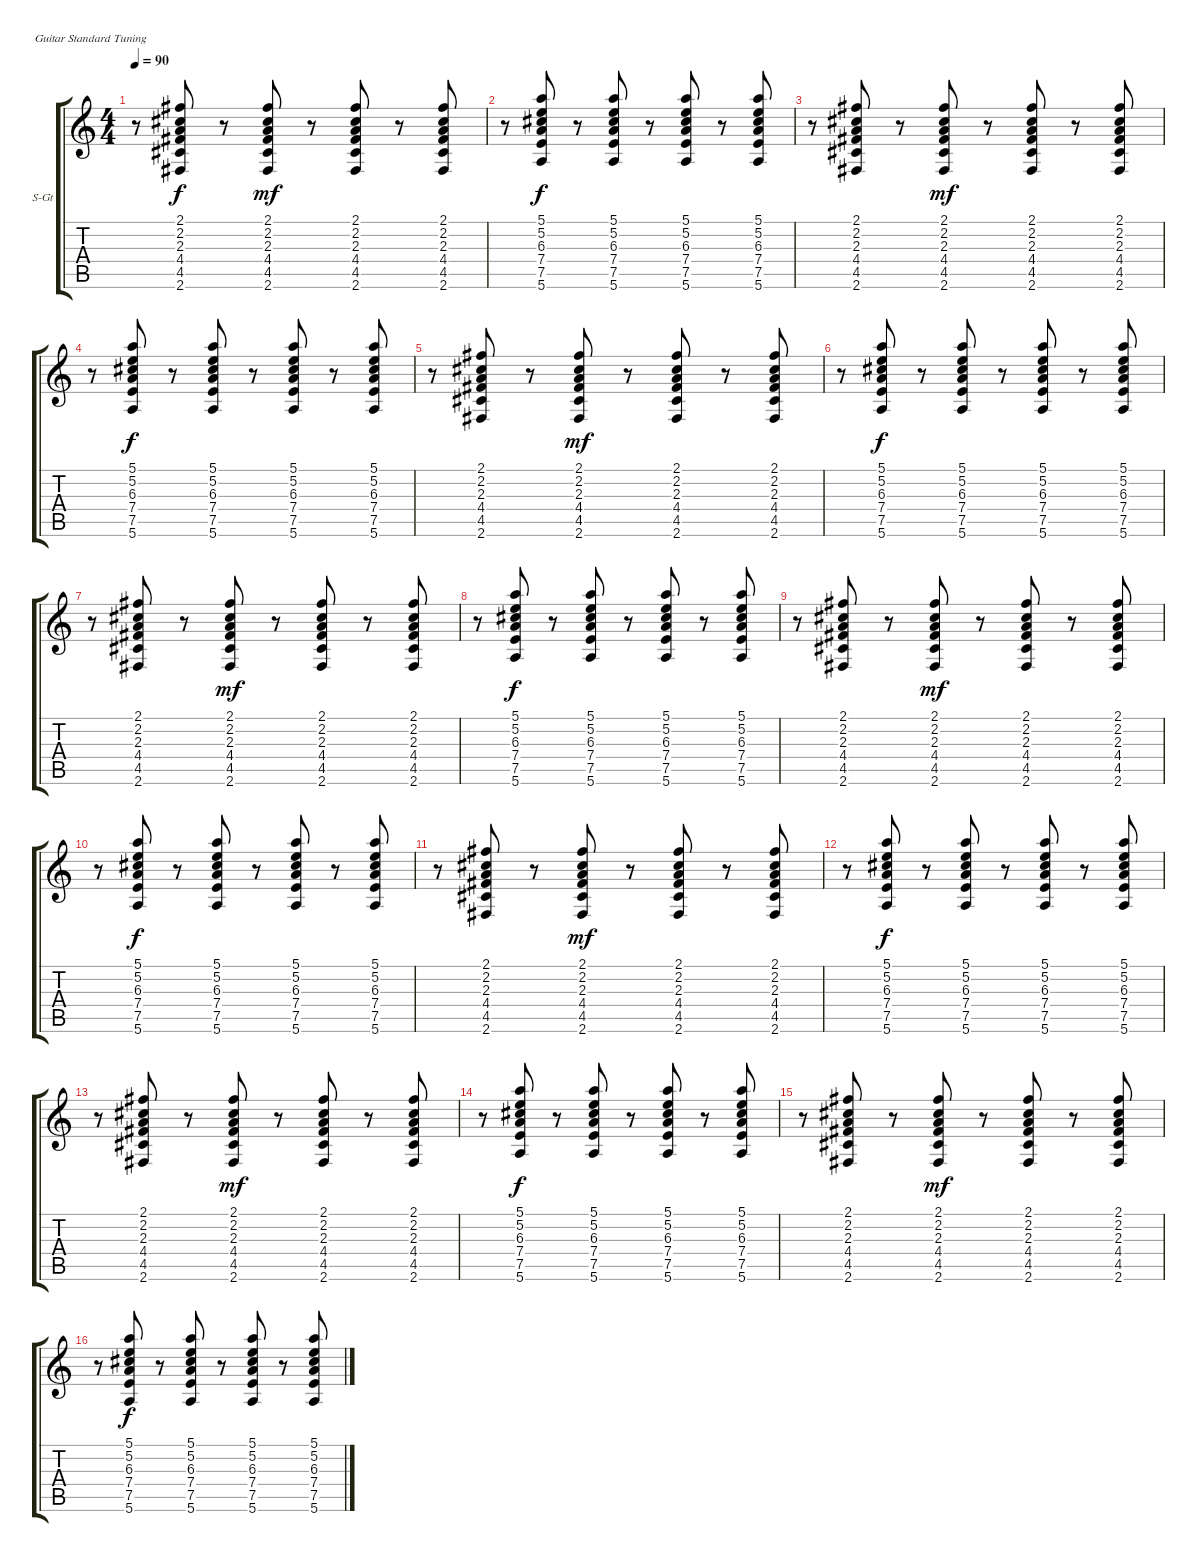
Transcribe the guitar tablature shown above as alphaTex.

\defaultSystemsLayout 4
\bracketExtendMode groupsimilarinstruments
\firstSystemTrackNameOrientation horizontal
\otherSystemsTrackNameOrientation horizontal
\track ("Steel Guitar" "S-Gt") {instrument acousticguitarsteel}
\staff {score tabs}
\tuning (E4 B3 G3 D3 A2 E2)
\ts (4 4)
\tempo 90
\clef g2
\ks c
r.8{dy mf} (2.1 2.2 2.3 4.4 4.5 2.6).8{dy f} r.8 (2.1 2.2 2.3 4.4 4.5 2.6).8{dy mf} r.8 (2.1 2.2 2.3 4.4 4.5 2.6).8 r.8 (2.1 2.2 2.3 4.4 4.5 2.6).8 |
r.8 (5.1 5.2 6.3 7.4 7.5 5.6).8{dy f} r.8 (5.1 5.2 6.3 7.4 7.5 5.6).8 r.8 (5.1 5.2 6.3 7.4 7.5 5.6).8 r.8 (5.1 5.2 6.3 7.4 7.5 5.6).8 |
r.8 (2.1 2.2 2.3 4.4 4.5 2.6).8 r.8 (2.1 2.2 2.3 4.4 4.5 2.6).8{dy mf} r.8 (2.1 2.2 2.3 4.4 4.5 2.6).8 r.8 (2.1 2.2 2.3 4.4 4.5 2.6).8 |
r.8 (5.1 5.2 6.3 7.4 7.5 5.6).8{dy f} r.8 (5.1 5.2 6.3 7.4 7.5 5.6).8 r.8 (5.1 5.2 6.3 7.4 7.5 5.6).8 r.8 (5.1 5.2 6.3 7.4 7.5 5.6).8 |
r.8 (2.1 2.2 2.3 4.4 4.5 2.6).8 r.8 (2.1 2.2 2.3 4.4 4.5 2.6).8{dy mf} r.8 (2.1 2.2 2.3 4.4 4.5 2.6).8 r.8 (2.1 2.2 2.3 4.4 4.5 2.6).8 |
r.8 (5.1 5.2 6.3 7.4 7.5 5.6).8{dy f} r.8 (5.1 5.2 6.3 7.4 7.5 5.6).8 r.8 (5.1 5.2 6.3 7.4 7.5 5.6).8 r.8 (5.1 5.2 6.3 7.4 7.5 5.6).8 |
r.8 (2.1 2.2 2.3 4.4 4.5 2.6).8 r.8 (2.1 2.2 2.3 4.4 4.5 2.6).8{dy mf} r.8 (2.1 2.2 2.3 4.4 4.5 2.6).8 r.8 (2.1 2.2 2.3 4.4 4.5 2.6).8 |
r.8 (5.1 5.2 6.3 7.4 7.5 5.6).8{dy f} r.8 (5.1 5.2 6.3 7.4 7.5 5.6).8 r.8 (5.1 5.2 6.3 7.4 7.5 5.6).8 r.8 (5.1 5.2 6.3 7.4 7.5 5.6).8 |
r.8 (2.1 2.2 2.3 4.4 4.5 2.6).8 r.8 (2.1 2.2 2.3 4.4 4.5 2.6).8{dy mf} r.8 (2.1 2.2 2.3 4.4 4.5 2.6).8 r.8 (2.1 2.2 2.3 4.4 4.5 2.6).8 |
r.8 (5.1 5.2 6.3 7.4 7.5 5.6).8{dy f} r.8 (5.1 5.2 6.3 7.4 7.5 5.6).8 r.8 (5.1 5.2 6.3 7.4 7.5 5.6).8 r.8 (5.1 5.2 6.3 7.4 7.5 5.6).8 |
r.8 (2.1 2.2 2.3 4.4 4.5 2.6).8 r.8 (2.1 2.2 2.3 4.4 4.5 2.6).8{dy mf} r.8 (2.1 2.2 2.3 4.4 4.5 2.6).8 r.8 (2.1 2.2 2.3 4.4 4.5 2.6).8 |
r.8 (5.1 5.2 6.3 7.4 7.5 5.6).8{dy f} r.8 (5.1 5.2 6.3 7.4 7.5 5.6).8 r.8 (5.1 5.2 6.3 7.4 7.5 5.6).8 r.8 (5.1 5.2 6.3 7.4 7.5 5.6).8 |
r.8 (2.1 2.2 2.3 4.4 4.5 2.6).8 r.8 (2.1 2.2 2.3 4.4 4.5 2.6).8{dy mf} r.8 (2.1 2.2 2.3 4.4 4.5 2.6).8 r.8 (2.1 2.2 2.3 4.4 4.5 2.6).8 |
r.8 (5.1 5.2 6.3 7.4 7.5 5.6).8{dy f} r.8 (5.1 5.2 6.3 7.4 7.5 5.6).8 r.8 (5.1 5.2 6.3 7.4 7.5 5.6).8 r.8 (5.1 5.2 6.3 7.4 7.5 5.6).8 |
r.8 (2.1 2.2 2.3 4.4 4.5 2.6).8 r.8 (2.1 2.2 2.3 4.4 4.5 2.6).8{dy mf} r.8 (2.1 2.2 2.3 4.4 4.5 2.6).8 r.8 (2.1 2.2 2.3 4.4 4.5 2.6).8 |
r.8 (5.1 5.2 6.3 7.4 7.5 5.6).8{dy f} r.8 (5.1 5.2 6.3 7.4 7.5 5.6).8 r.8 (5.1 5.2 6.3 7.4 7.5 5.6).8 r.8 (5.1 5.2 6.3 7.4 7.5 5.6).8
